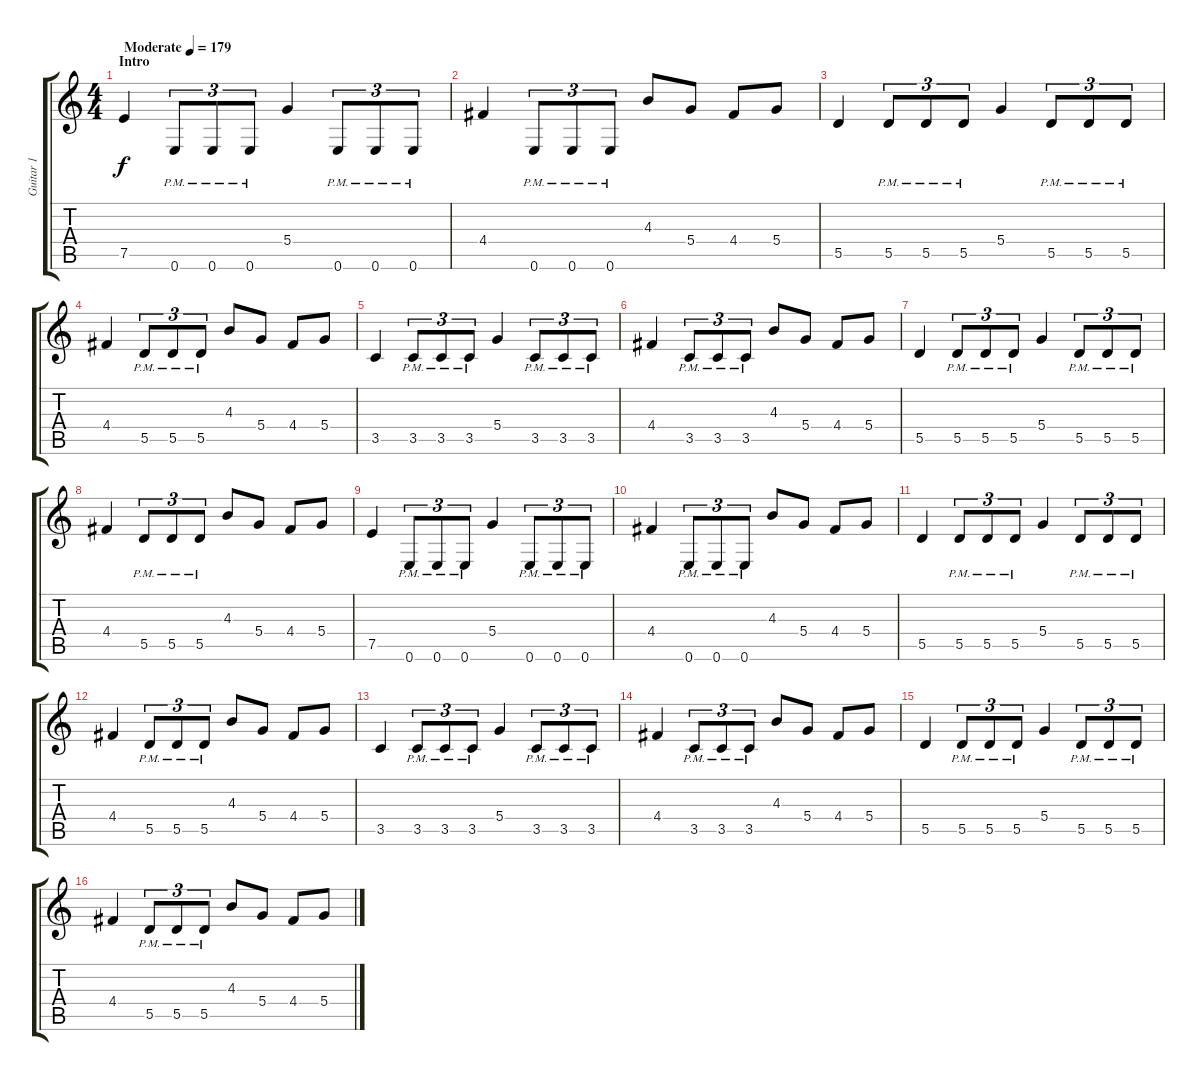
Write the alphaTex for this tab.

\track ("Guitar 1" "Guitar 1") {instrument distortionguitar}
\staff {score tabs}
\tuning (E4 B3 G3 D3 A2 E2) {hide}
\ts (4 4)
\section ("" "Intro")
\tempo (179 "Moderate")
\clef g2
\ks c
7.5.4{dy f instrument distortionguitar} 0.6{pm}.8{tu (3 2)} 0.6{pm}.8{tu (3 2)} 0.6{pm}.8{tu (3 2)} 5.4.4 0.6{pm}.8{tu (3 2)} 0.6{pm}.8{tu (3 2)} 0.6{pm}.8{tu (3 2)} |
4.4.4 0.6{pm}.8{tu (3 2)} 0.6{pm}.8{tu (3 2)} 0.6{pm}.8{tu (3 2)} 4.3.8 5.4.8 4.4.8 5.4.8 |
5.5.4 5.5{pm}.8{tu (3 2)} 5.5{pm}.8{tu (3 2)} 5.5{pm}.8{tu (3 2)} 5.4.4 5.5{pm}.8{tu (3 2)} 5.5{pm}.8{tu (3 2)} 5.5{pm}.8{tu (3 2)} |
4.4.4 5.5{pm}.8{tu (3 2)} 5.5{pm}.8{tu (3 2)} 5.5{pm}.8{tu (3 2)} 4.3.8 5.4.8 4.4.8 5.4.8 |
3.5.4 3.5{pm}.8{tu (3 2)} 3.5{pm}.8{tu (3 2)} 3.5{pm}.8{tu (3 2)} 5.4.4 3.5{pm}.8{tu (3 2)} 3.5{pm}.8{tu (3 2)} 3.5{pm}.8{tu (3 2)} |
4.4.4 3.5{pm}.8{tu (3 2)} 3.5{pm}.8{tu (3 2)} 3.5{pm}.8{tu (3 2)} 4.3.8 5.4.8 4.4.8 5.4.8 |
5.5.4 5.5{pm}.8{tu (3 2)} 5.5{pm}.8{tu (3 2)} 5.5{pm}.8{tu (3 2)} 5.4.4 5.5{pm}.8{tu (3 2)} 5.5{pm}.8{tu (3 2)} 5.5{pm}.8{tu (3 2)} |
4.4.4 5.5{pm}.8{tu (3 2)} 5.5{pm}.8{tu (3 2)} 5.5{pm}.8{tu (3 2)} 4.3.8 5.4.8 4.4.8 5.4.8 |
7.5.4 0.6{pm}.8{tu (3 2)} 0.6{pm}.8{tu (3 2)} 0.6{pm}.8{tu (3 2)} 5.4.4 0.6{pm}.8{tu (3 2)} 0.6{pm}.8{tu (3 2)} 0.6{pm}.8{tu (3 2)} |
4.4.4 0.6{pm}.8{tu (3 2)} 0.6{pm}.8{tu (3 2)} 0.6{pm}.8{tu (3 2)} 4.3.8 5.4.8 4.4.8 5.4.8 |
5.5.4 5.5{pm}.8{tu (3 2)} 5.5{pm}.8{tu (3 2)} 5.5{pm}.8{tu (3 2)} 5.4.4 5.5{pm}.8{tu (3 2)} 5.5{pm}.8{tu (3 2)} 5.5{pm}.8{tu (3 2)} |
4.4.4 5.5{pm}.8{tu (3 2)} 5.5{pm}.8{tu (3 2)} 5.5{pm}.8{tu (3 2)} 4.3.8 5.4.8 4.4.8 5.4.8 |
3.5.4 3.5{pm}.8{tu (3 2)} 3.5{pm}.8{tu (3 2)} 3.5{pm}.8{tu (3 2)} 5.4.4 3.5{pm}.8{tu (3 2)} 3.5{pm}.8{tu (3 2)} 3.5{pm}.8{tu (3 2)} |
4.4.4 3.5{pm}.8{tu (3 2)} 3.5{pm}.8{tu (3 2)} 3.5{pm}.8{tu (3 2)} 4.3.8 5.4.8 4.4.8 5.4.8 |
5.5.4 5.5{pm}.8{tu (3 2)} 5.5{pm}.8{tu (3 2)} 5.5{pm}.8{tu (3 2)} 5.4.4 5.5{pm}.8{tu (3 2)} 5.5{pm}.8{tu (3 2)} 5.5{pm}.8{tu (3 2)} |
4.4.4 5.5{pm}.8{tu (3 2)} 5.5{pm}.8{tu (3 2)} 5.5{pm}.8{tu (3 2)} 4.3.8 5.4.8 4.4.8 5.4.8
